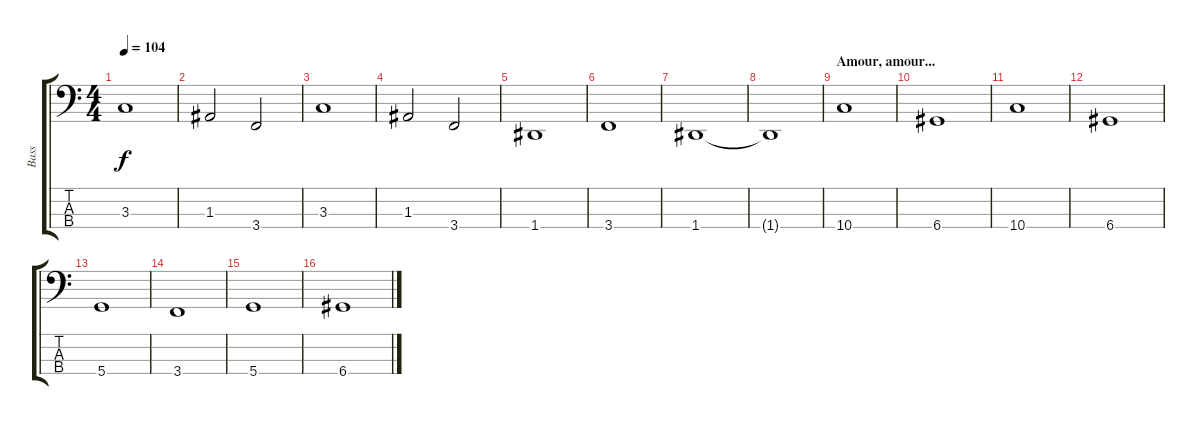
\track ("Bass" "Bass") {instrument fretlessbass}
\staff {score tabs}
\tuning (G2 D2 A1 D1) {hide}
\ts (4 4)
\tempo 104
\clef f4
\ks c
3.3.1{dy f} |
1.3.2 3.4.2 |
3.3.1 |
1.3.2 3.4.2 |
1.4.1 |
3.4.1 |
1.4.1 |
1.4{t}.1 |
\section ("" "Amour, amour...")
10.4.1 |
6.4.1 |
10.4.1 |
6.4.1 |
5.4.1 |
3.4.1 |
5.4.1 |
6.4.1
